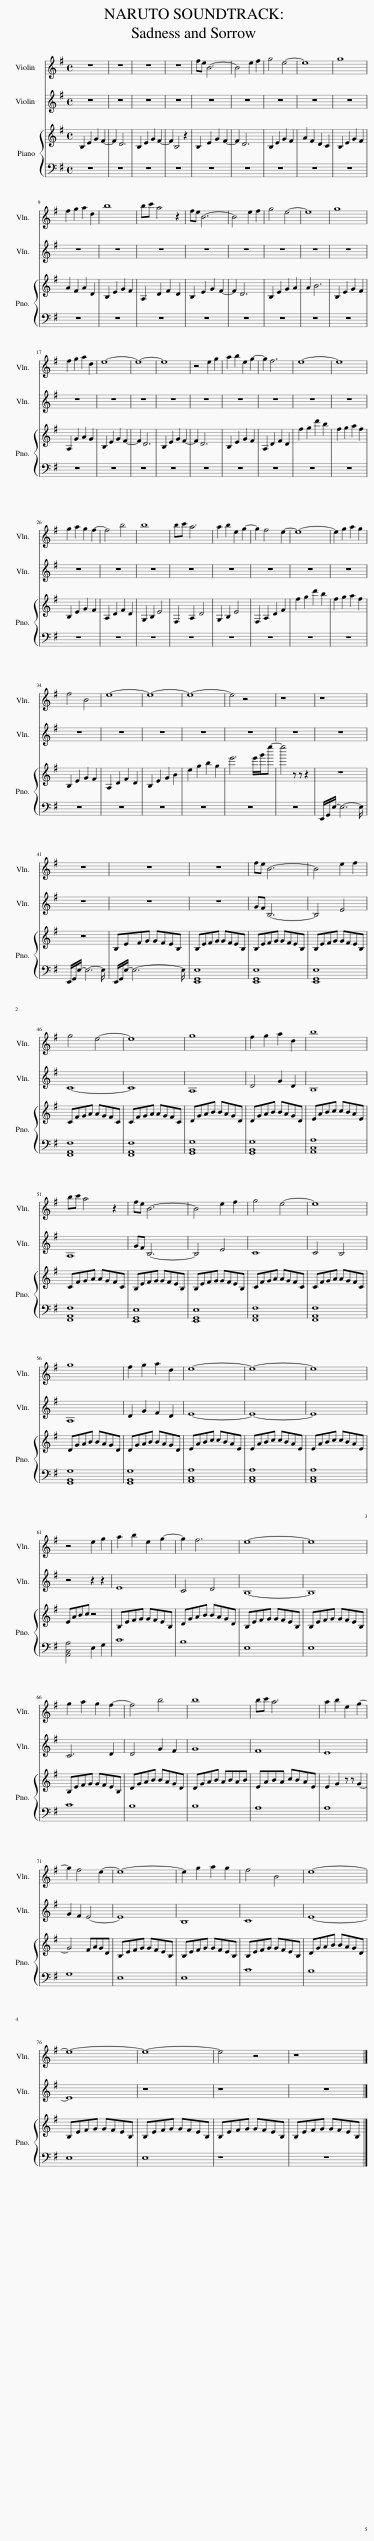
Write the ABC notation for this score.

X:1
%%score 1 2 { 3 | 4 }
L:1/8
M:4/4
I:linebreak $
K:G
V:1 treble
V:2 treble
V:3 treble
V:4 bass
V:1
 z8 | z8 | z8 | z8 | fe B6- | %5
 B4 e2 f2 | g4 e4- | e8 | g8 |$ f2 g2 a2 d2 | %10
 b8 | bc' a4 z2 | fe B6- | B4 e2 f2 | g4 e4- | %15
 e8 | g8 |$ f2 g2 a2 d2 | e8- | e8- | %20
 e8 | z4 e2 g2 | a2 b2 e2 g2- | g2 f6 | e8- | %25
 e8 |$ g2 a2 g2 f2- | f4 b4 | b8 | bc' a6 | %30
 a2 b2 e2 g2- | g2 f4 e2- | e8- | e2 g2 a2 g2 |$ f4 B4 | %35
 e8- | e8- | e8- | e4 z4 | z8 | %40
 z8 |$ z8 | z8 | z8 | fe B6- | %45
 B4 e2 f2 |$ g4 e4- | e8 | g8 | f2 g2 a2 d2 | %50
 b8 |$ bc' a4 z2 | fe B6- | B4 e2 f2 | g4 e4- | %55
 e8 |$ g8 | f2 g2 a2 d2 | e8- | e8- | %60
 e8 |$ z4 e2 g2 | a2 b2 e2 g2- | g2 f6 | e8- | %65
 e8 |$ g2 a2 g2 f2- | f4 b4 | b8 | bc' a6 | %70
 a2 b2 e2 g2- |$ g2 f4 e2- | e8- | e2 g2 a2 g2 | f4 B4 | %75
 e8- |$ e8- | e8- | e4 z4 | z8 |] %80
V:2
 z8 | z8 | z8 | z8 | z8 | %5
 z8 | z8 | z8 | z8 |$ z8 | %10
 z8 | z8 | z8 | z8 | z8 | %15
 z8 | z8 |$ z8 | z8 | z8 | %20
 z8 | z8 | z8 | z8 | z8 | %25
 z8 |$ z8 | z8 | z8 | z8 | %30
 z8 | z8 | z8 | z8 |$ z8 | %35
 z8 | z8 | z8 | z8 | z8 | %40
 z8 |$ z8 | z8 | z8 | GF B,6- | %45
 B,4 E4 |$ C8- | C8 | A,8 | D4 G2 D2 | %50
 B,8 |$ A,8 | GF B,6- | B,4 E4 | C8 | %55
 C4 B,4 |$ A,8 | D2 G2 F2 D2 | E8- | E8- | %60
 E8 |$ z4 z2 z2 | E8 | C4 D4 | B,8- | %65
 B,8 |$ C6 D2 | D4 G2 F2 | G8 | F8 | %70
 E8 |$ G2 F2 E4- | E8 | B,8 | C8 | %75
 E8- |$ E8 | z8 | z8 | z8 |] %80
V:3
 B,2 E2 G2 F2- | F2 D6 | B,2 E2 G2 F2- | F2 B,4 z2 | B,2 E2 G2 F2- | %5
 F2 D6 | B,2 E2 G2 F2 | A2 F2 D2 C2 | B,2 E2 G2 F2 |$ A2 F2 A2 D2 | %10
 B,2 E2 G2 F2 | A,2 D2 F2 D2 | B,2 E2 G2 F2- | F2 D6 | B,2 E2 G2 A2 | %15
 A2 B6 | B,2 E2 G2 F2 |$ A,2 G2 A2 G2 | B,2 E2 G2 F2- | F2 D6 | %20
 B,2 E2 G2 F2- | F2 D6 | B,2 E2 G2 F2 | A,2 D2 F2 D2 | f2 g2 d'2 b2 | %25
 f2 g2 a2 f2 |$ B,2 E2 G2 F2 | A,2 D2 F2 D2 | G,2 B,2 E4 | F,2 A,2 D4 | %30
 G,2 B,2 E4 | F,2 A,2 D2 F2 | f2 g2 d'2 b2 | f2 g2 a2 f2 |$ B,2 E2 G2 F2 | %35
 A,2 D2 F2 D2 | B,2 E2 G2 B2 | e2 g2 b2 g2 | e'6 e'/g'/e''- | e''4 z z z2 | %40
 z8 |$ z8 | B,EFG GFEB, | B,EFG GFEB, | B,EFG GFEB, | %45
 B,EFG GFEB, |$ CFGA AGFC | CFGA AGFC | DGAB BAGD | DGAB BAGD | %50
 EABc cBAE |$ CFGA AGFC | B,EFG GFEB, | B,EFG GFEB, | CFGA AGFC | %55
 CFGA AGFC |$ DGAB BAGD | DGAB BAGD | EABc cBAE | EABc cBAE | %60
 EABc cBAE |$ EABc z4 | B,EFG GFEB, | DGAB BAGD | B,EFG GFEB, | %65
 B,EFG GFEB, |$ B,EFG GFEB, | DGAB BAGD | DGAB ABAB | EABA cBAE | %70
 E2 G2 z z G2- |$ G4 FAGD | B,EFG GFEB, | B,EFG GFEB, | B,EFG GFEB, | %75
 DGAB BAGD |$ B,EFG GFEB, | B,EFG GFEB, | B,EFG GFEB, | B,EFG GFEB, |] %80
V:4
 z8 | z8 | z8 | z8 | z8 | %5
 z8 | z8 | z8 | z8 |$ z8 | %10
 z8 | z8 | z8 | z8 | z8 | %15
 z8 | z8 |$ z8 | z8 | z8 | %20
 z8 | z8 | z8 | z8 | z8 | %25
 z8 |$ z8 | z8 | z8 | z8 | %30
 z8 | z8 | z8 | z8 |$ z8 | %35
 z8 | z8 | z8 | z8 | z8 | %40
 E,,/G,,/E,/- E,6- E,/ |$ E,,/G,,/E,/- E,6- E,/ | E,,/G,,/E,/- E,6- E,/ | [E,,G,,E,]8 | [E,,G,,E,]8 | %45
 [E,,G,,E,]8 |$ [F,,A,,F,]8 | [F,,A,,F,]8 | [G,,B,,G,]8 | [G,,B,,G,]8 | %50
 [A,,C,A,]8 |$ [F,,A,,F,]8 | [E,,G,,E,]8 | [E,,G,,E,]8 | [F,,A,,F,]8 | %55
 [F,,A,,F,]8 |$ [G,,B,,G,]8 | [G,,B,,G,]8 | [A,,C,A,]8 | [A,,C,A,]8 | %60
 [A,,C,A,]8 |$ [A,,C,A,]4 E,2 G,2 | C8 | B,8 | E,8 | %65
 E,8 |$ C8 | B,8 | B,8 | A,8 | %70
 A,8 |$ G,8 | E,8 | E,8 | C8 | %75
 B,8 |$ E,8 | E,8 | z8 | z8 |] %80
